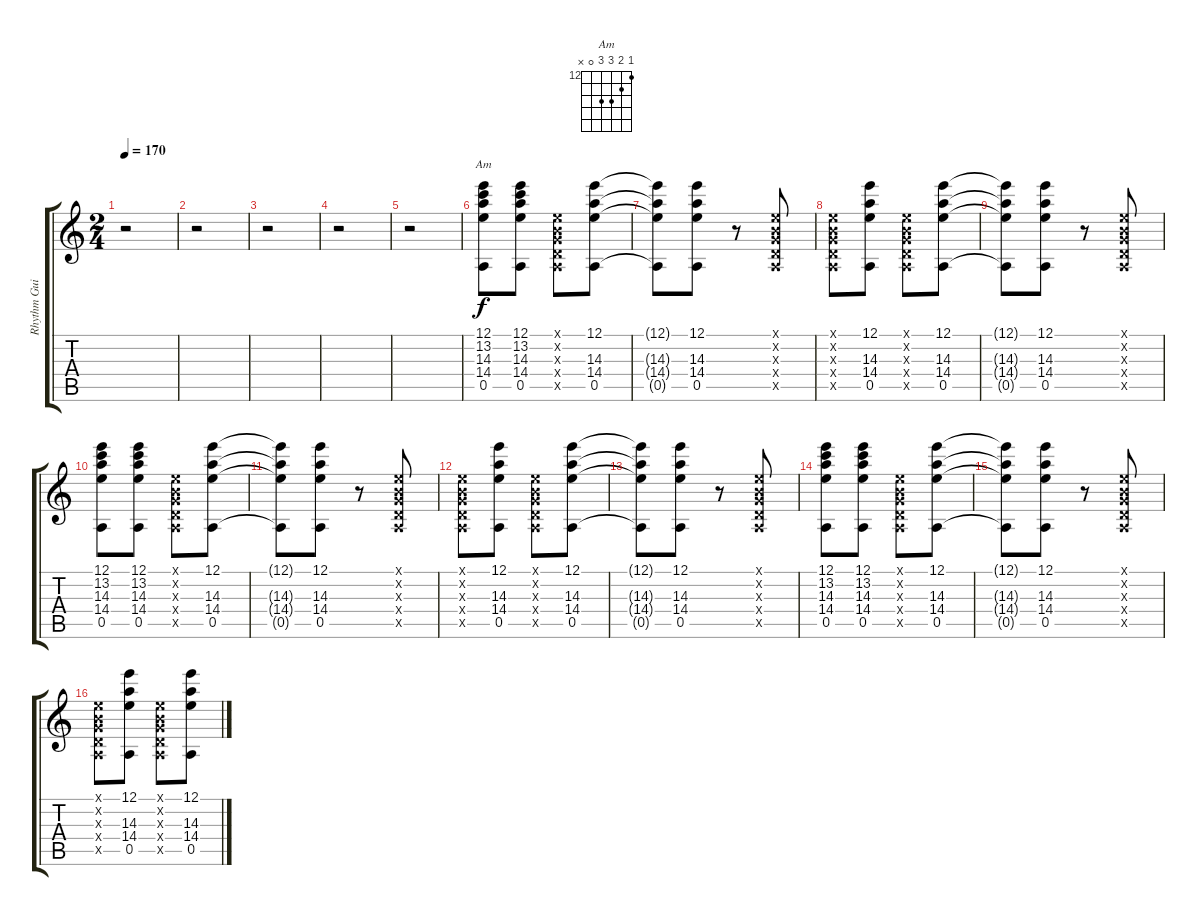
\track ("Rhythm Guitar" "Rhythm Gui") {instrument distortionguitar}
\staff {score tabs}
\tuning (E4 B3 G3 D3 A2 E2) {hide}
\chord ("Am" 12 13 14 14 0 x) {firstfret 12}
\ts (2 4)
\tempo 170
\clef g2
\ks c
r.2{dy f} |
r.2 |
r.2 |
r.2 |
r.2 |
(12.1 13.2 14.3 14.4 0.5).8{ch "Am"} (12.1 13.2 14.3 14.4 0.5).8 (0.1{x} 0.2{x} 0.3{x} 0.4{x} 0.5{x}).8 (12.1 14.3 14.4 0.5).8 |
(12.1{t} 14.3{t} 14.4{t} 0.5{t}).8 (12.1 14.3 14.4 0.5).8 r.8 (0.1{x} 0.2{x} 0.3{x} 0.4{x} 0.5{x}).8 |
(0.1{x} 0.2{x} 0.3{x} 0.4{x} 0.5{x}).8 (12.1 14.3 14.4 0.5).8 (0.1{x} 0.2{x} 0.3{x} 0.4{x} 0.5{x}).8 (12.1 14.3 14.4 0.5).8 |
(12.1{t} 14.3{t} 14.4{t} 0.5{t}).8 (12.1 14.3 14.4 0.5).8 r.8 (0.1{x} 0.2{x} 0.3{x} 0.4{x} 0.5{x}).8 |
(12.1 13.2 14.3 14.4 0.5).8 (12.1 13.2 14.3 14.4 0.5).8 (0.1{x} 0.2{x} 0.3{x} 0.4{x} 0.5{x}).8 (12.1 14.3 14.4 0.5).8 |
(12.1{t} 14.3{t} 14.4{t} 0.5{t}).8 (12.1 14.3 14.4 0.5).8 r.8 (0.1{x} 0.2{x} 0.3{x} 0.4{x} 0.5{x}).8 |
(0.1{x} 0.2{x} 0.3{x} 0.4{x} 0.5{x}).8 (12.1 14.3 14.4 0.5).8 (0.1{x} 0.2{x} 0.3{x} 0.4{x} 0.5{x}).8 (12.1 14.3 14.4 0.5).8 |
(12.1{t} 14.3{t} 14.4{t} 0.5{t}).8 (12.1 14.3 14.4 0.5).8 r.8 (0.1{x} 0.2{x} 0.3{x} 0.4{x} 0.5{x}).8 |
(12.1 13.2 14.3 14.4 0.5).8 (12.1 13.2 14.3 14.4 0.5).8 (0.1{x} 0.2{x} 0.3{x} 0.4{x} 0.5{x}).8 (12.1 14.3 14.4 0.5).8 |
(12.1{t} 14.3{t} 14.4{t} 0.5{t}).8 (12.1 14.3 14.4 0.5).8 r.8 (0.1{x} 0.2{x} 0.3{x} 0.4{x} 0.5{x}).8 |
(0.1{x} 0.2{x} 0.3{x} 0.4{x} 0.5{x}).8 (12.1 14.3 14.4 0.5).8 (0.1{x} 0.2{x} 0.3{x} 0.4{x} 0.5{x}).8 (12.1 14.3 14.4 0.5).8
